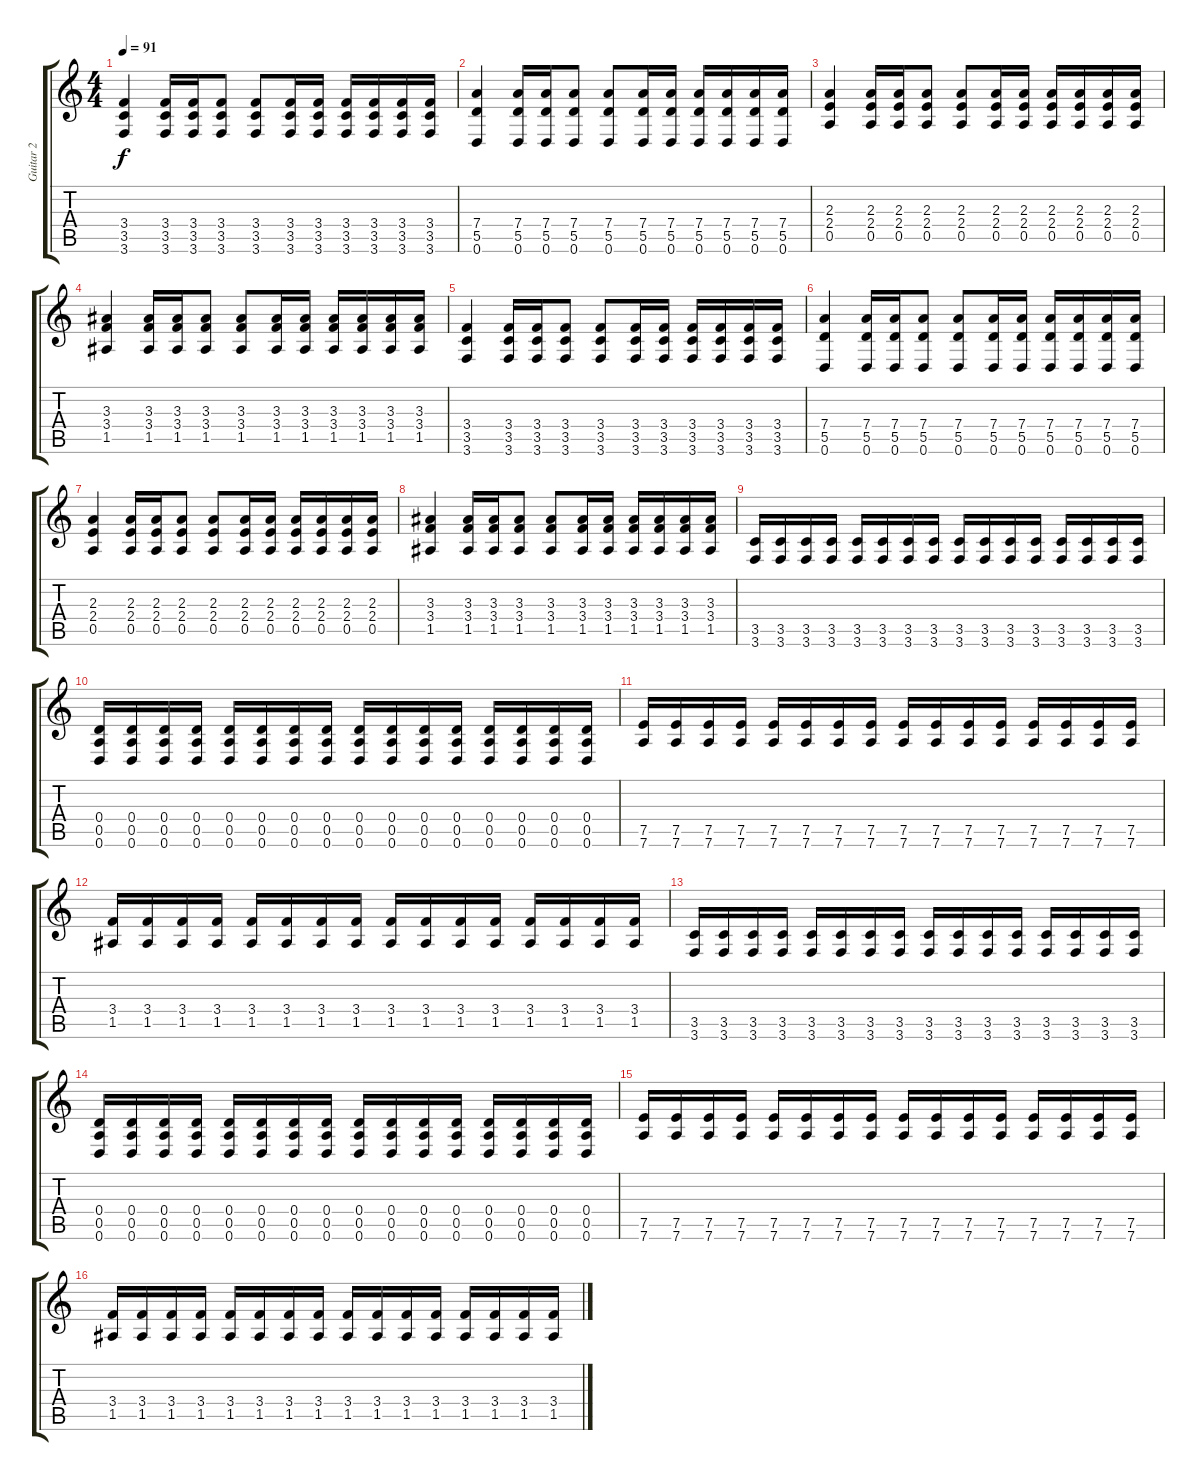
\track ("Guitar 2" "Guitar 2") {instrument distortionguitar}
\staff {score tabs}
\tuning (E4 B3 G3 D3 A2 D2) {hide}
\ts (4 4)
\tempo 91
\clef g2
\ks c
(3.4 3.5 3.6).4{dy f instrument distortionguitar} (3.4 3.5 3.6).16 (3.4 3.5 3.6).16 (3.4 3.5 3.6).8 (3.4 3.5 3.6).8 (3.4 3.5 3.6).16 (3.4 3.5 3.6).16 (3.4 3.5 3.6).16 (3.4 3.5 3.6).16 (3.4 3.5 3.6).16 (3.4 3.5 3.6).16 |
(7.4 5.5 0.6).4 (7.4 5.5 0.6).16 (7.4 5.5 0.6).16 (7.4 5.5 0.6).8 (7.4 5.5 0.6).8 (7.4 5.5 0.6).16 (7.4 5.5 0.6).16 (7.4 5.5 0.6).16 (7.4 5.5 0.6).16 (7.4 5.5 0.6).16 (7.4 5.5 0.6).16 |
(2.3 2.4 0.5).4 (2.3 2.4 0.5).16 (2.3 2.4 0.5).16 (2.3 2.4 0.5).8 (2.3 2.4 0.5).8 (2.3 2.4 0.5).16 (2.3 2.4 0.5).16 (2.3 2.4 0.5).16 (2.3 2.4 0.5).16 (2.3 2.4 0.5).16 (2.3 2.4 0.5).16 |
(3.3 3.4 1.5).4 (3.3 3.4 1.5).16 (3.3 3.4 1.5).16 (3.3 3.4 1.5).8 (3.3 3.4 1.5).8 (3.3 3.4 1.5).16 (3.3 3.4 1.5).16 (3.3 3.4 1.5).16 (3.3 3.4 1.5).16 (3.3 3.4 1.5).16 (3.3 3.4 1.5).16 |
(3.4 3.5 3.6).4{instrument distortionguitar} (3.4 3.5 3.6).16 (3.4 3.5 3.6).16 (3.4 3.5 3.6).8 (3.4 3.5 3.6).8 (3.4 3.5 3.6).16 (3.4 3.5 3.6).16 (3.4 3.5 3.6).16 (3.4 3.5 3.6).16 (3.4 3.5 3.6).16 (3.4 3.5 3.6).16 |
(7.4 5.5 0.6).4 (7.4 5.5 0.6).16 (7.4 5.5 0.6).16 (7.4 5.5 0.6).8 (7.4 5.5 0.6).8 (7.4 5.5 0.6).16 (7.4 5.5 0.6).16 (7.4 5.5 0.6).16 (7.4 5.5 0.6).16 (7.4 5.5 0.6).16 (7.4 5.5 0.6).16 |
(2.3 2.4 0.5).4 (2.3 2.4 0.5).16 (2.3 2.4 0.5).16 (2.3 2.4 0.5).8 (2.3 2.4 0.5).8 (2.3 2.4 0.5).16 (2.3 2.4 0.5).16 (2.3 2.4 0.5).16 (2.3 2.4 0.5).16 (2.3 2.4 0.5).16 (2.3 2.4 0.5).16 |
(3.3 3.4 1.5).4 (3.3 3.4 1.5).16 (3.3 3.4 1.5).16 (3.3 3.4 1.5).8 (3.3 3.4 1.5).8 (3.3 3.4 1.5).16 (3.3 3.4 1.5).16 (3.3 3.4 1.5).16 (3.3 3.4 1.5).16 (3.3 3.4 1.5).16 (3.3 3.4 1.5).16 |
(3.5 3.6).16 (3.5 3.6).16 (3.5 3.6).16 (3.5 3.6).16 (3.5 3.6).16 (3.5 3.6).16 (3.5 3.6).16 (3.5 3.6).16 (3.5 3.6).16 (3.5 3.6).16 (3.5 3.6).16 (3.5 3.6).16 (3.5 3.6).16 (3.5 3.6).16 (3.5 3.6).16 (3.5 3.6).16 |
(0.4 0.5 0.6).16 (0.4 0.5 0.6).16 (0.4 0.5 0.6).16 (0.4 0.5 0.6).16 (0.4 0.5 0.6).16 (0.4 0.5 0.6).16 (0.4 0.5 0.6).16 (0.4 0.5 0.6).16 (0.4 0.5 0.6).16 (0.4 0.5 0.6).16 (0.4 0.5 0.6).16 (0.4 0.5 0.6).16 (0.4 0.5 0.6).16 (0.4 0.5 0.6).16 (0.4 0.5 0.6).16 (0.4 0.5 0.6).16 |
(7.5 7.6).16 (7.5 7.6).16 (7.5 7.6).16 (7.5 7.6).16 (7.5 7.6).16 (7.5 7.6).16 (7.5 7.6).16 (7.5 7.6).16 (7.5 7.6).16 (7.5 7.6).16 (7.5 7.6).16 (7.5 7.6).16 (7.5 7.6).16 (7.5 7.6).16 (7.5 7.6).16 (7.5 7.6).16 |
(3.4 1.5).16 (3.4 1.5).16 (3.4 1.5).16 (3.4 1.5).16 (3.4 1.5).16 (3.4 1.5).16 (3.4 1.5).16 (3.4 1.5).16 (3.4 1.5).16 (3.4 1.5).16 (3.4 1.5).16 (3.4 1.5).16 (3.4 1.5).16 (3.4 1.5).16 (3.4 1.5).16 (3.4 1.5).16 |
(3.5 3.6).16 (3.5 3.6).16 (3.5 3.6).16 (3.5 3.6).16 (3.5 3.6).16 (3.5 3.6).16 (3.5 3.6).16 (3.5 3.6).16 (3.5 3.6).16 (3.5 3.6).16 (3.5 3.6).16 (3.5 3.6).16 (3.5 3.6).16 (3.5 3.6).16 (3.5 3.6).16 (3.5 3.6).16 |
(0.4 0.5 0.6).16 (0.4 0.5 0.6).16 (0.4 0.5 0.6).16 (0.4 0.5 0.6).16 (0.4 0.5 0.6).16 (0.4 0.5 0.6).16 (0.4 0.5 0.6).16 (0.4 0.5 0.6).16 (0.4 0.5 0.6).16 (0.4 0.5 0.6).16 (0.4 0.5 0.6).16 (0.4 0.5 0.6).16 (0.4 0.5 0.6).16 (0.4 0.5 0.6).16 (0.4 0.5 0.6).16 (0.4 0.5 0.6).16 |
(7.5 7.6).16 (7.5 7.6).16 (7.5 7.6).16 (7.5 7.6).16 (7.5 7.6).16 (7.5 7.6).16 (7.5 7.6).16 (7.5 7.6).16 (7.5 7.6).16 (7.5 7.6).16 (7.5 7.6).16 (7.5 7.6).16 (7.5 7.6).16 (7.5 7.6).16 (7.5 7.6).16 (7.5 7.6).16 |
(3.4 1.5).16 (3.4 1.5).16 (3.4 1.5).16 (3.4 1.5).16 (3.4 1.5).16 (3.4 1.5).16 (3.4 1.5).16 (3.4 1.5).16 (3.4 1.5).16 (3.4 1.5).16 (3.4 1.5).16 (3.4 1.5).16 (3.4 1.5).16 (3.4 1.5).16 (3.4 1.5).16 (3.4 1.5).16
